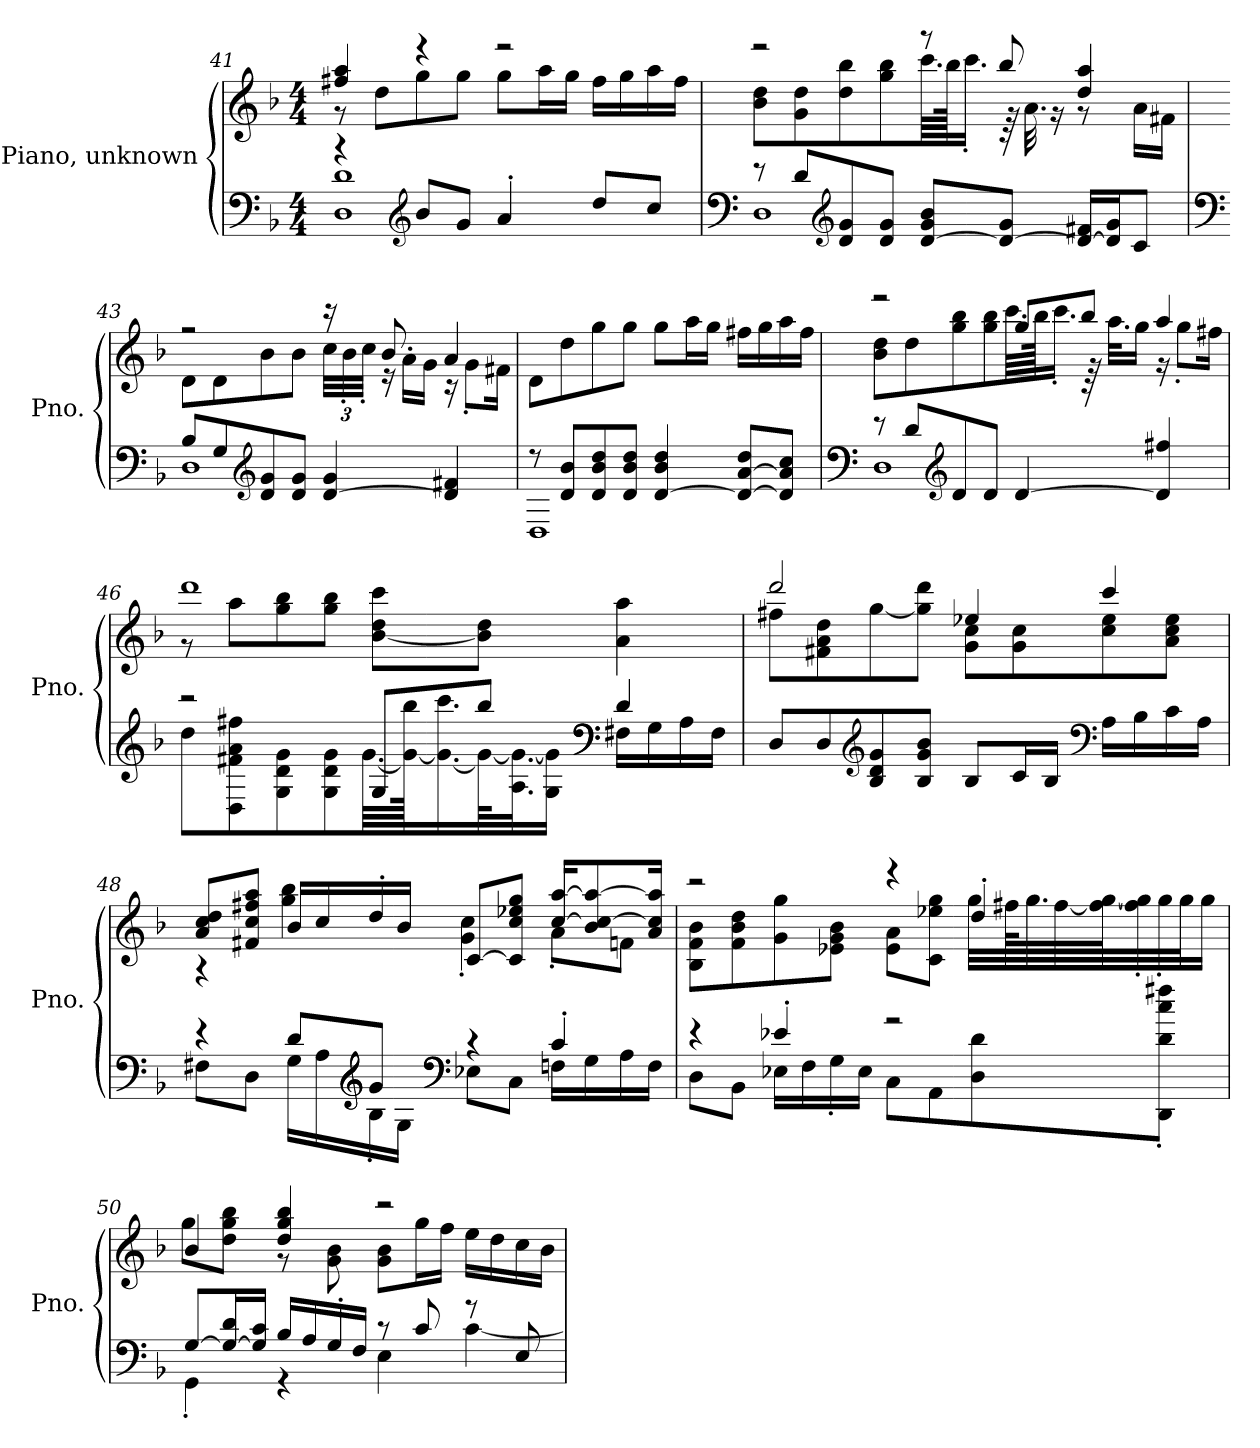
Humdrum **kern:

**kern	**kern
*part1	*part1
*staff2	*staff1
*I"Piano, unknown	*
*I'Pno.	*
*clefF4	*clefG2
*k[b-]	*k[b-]
*M4/4	*M4/4
=41	=41
*^	*^
4r	1D 1d	4ff#X/ 4aa/	8r
.	.	.	8dd\L
*clefG2	*	*	*
8b-/L	.	4r	8gg\
8g/J	.	.	8gg\J
4a'/	.	2r	8gg\L
.	.	.	16aa\L
.	.	.	16gg\JJ
8dd/L	.	.	16ff#\LL
.	.	.	16gg\
8cc/J	.	.	16aa\
.	.	.	16ff#\JJ
!!LO:LB:g=z	!!
=42	=42	=42	=42
*clefF4	*	*	*
8r	1D	2r	8b-\ 8dd\L
8d/L	.	.	8g\ 8dd\
*clefG2	*	*	*
8d/ 8g/	.	.	8dd\ 8bb-\
8d/ 8g/J	.	.	8gg\ 8bb-\
[8d/ 8g/ 8b-/L	.	8r	64.ccc\LLL
.	.	.	128bb-\JJK
.	.	.	16.ccc'\JJ
8d/_ 8g/J	.	8bb-/	64r
.	.	.	32.a\
.	.	.	16r
16d/_ 16f#X/LL	.	4dd/ 4aa/	8r
16d/] 16g/J	.	.	.
8c/J	.	.	16a\LL
.	.	.	16f#X\JJ
=43	=43	=43	=43
*clefF4	*	*	*
8B-/L	1D	2r	8d\L
8G/	.	.	8d\
*clefG2	*	*	*
8d/ 8g/	.	.	8b-\
8d/ 8g/J	.	.	8b-\J
*	*	*	*Xbrackettup
[4d/ 4g/	.	16r	48cc\LLL
.	.	.	48b-'\
.	.	.	48cc'\JJJ
.	.	8.b-/	16r
.	.	.	16a\LL
.	.	.	16g\JJ
4d/] 4f#X/	.	4a/	16r
.	.	.	8g'\L
.	.	.	16f#X\Jk
*	*	*v	*v
!!LO:LB:g=z
=44	=44	=44
8r	1D	8d\L
8d/ 8b-/L	.	8dd\
8d/ 8b-/ 8dd/	.	8gg\
8d/ 8b-/ 8dd/J	.	8gg\J
[4d/ 4b-/ 4dd/	.	8gg\L
.	.	16aa\L
.	.	16gg\JJ
8d/_ [8a/ 8dd/L	.	16ff#X\LL
.	.	16gg\
8d/] 8a/] 8cc/J	.	16aa\
.	.	16ff#\JJ
=45	=45	=45
*clefF4	*	*
*	*	*^
8r	1D	2r	8b-\ 8dd\L
8d/L	.	.	8dd\
*clefG2	*	*	*
8d/	.	.	8gg\ 8bb-\
8d/J	.	.	8gg\ 8bb-\
[4d/	.	8gg/L	64.ccc\LLL
.	.	.	128bb-\JJK
.	.	.	16.ccc'\JJ
.	.	8bb-/J	64r
.	.	.	32.aa\KLL
.	.	.	16gg\JJ
4d/] 4ff#X/	.	4aa/	16r
.	.	.	8gg'\L
.	.	.	16ff#X\Jk
!!LO:LB:g=z	!!
=46	=46	=46	=46
2r	8dd\L	1ddd	8r
.	8D\ 8f#X\ 8a\ 8ff#X\	.	8aa\L
.	8G\ 8d\ 8g\	.	8gg\ 8bb-\
.	8G\ 8d\ 8g\	.	8gg\ 8bb-\J
8G/L	[64.g\LLL	.	[8b-\ 8dd\ 8ccc\L
.	128g\_ 128bb-\JJK	.	.
.	16.g\_ 16.ccc\	.	.
8bb-/J	64g\KL_	.	8b-\] 8dd\J
.	32.A\ 32.g\_J	.	.
.	16G\ 16g\]JJ	.	.
*clefF4	*	*	*
4d/	16F#X\LL	.	4a\ 4aa\
.	16G\	.	.
.	16A\	.	.
.	16F#\JJ	.	.
*v	*v	*	*
=47	=47	=47
8D/L	2ddd/	8ff#X\L
8D/	.	8f#X\ 8a\ 8dd\
*clefG2	*	*
8B-/ 8d/ 8g/	.	[8gg\
8B-/ 8g/ 8b-/J	.	8gg\] 8ddd\J
8B-/L	4ee-X/	8g\ 8cc\L
16c/L	.	8g\ 8cc\
16B-/JJ	.	.
*clefF4	*	*
16A\LL	4ccc/	8cc\ 8ee-\
16B-\	.	.
16c\	.	8a\ 8cc\ 8ee-\J
16A\JJ	.	.
!!LO:LB:g=z	!!
=48	=48	=48
*^	*	*
4r	8F#X\L	8a/ 8cc/ 8dd/L	4r
.	8D\J	8f#X/ 8cc/ 8ff#X/ 8aa/J	.
8d/L	16G\LL	16b-/LL	4gg\ 4bb-\
.	16A\	16cc/	.
*clefG2	*	*	*
8g/J	16B-'\	16dd'/	.
.	16G\JJ	16b-/JJ	.
*clefF4	*	*	*
4r	8E-X\L	[8c/L	4g\' 4cc\'
.	8C\J	8c/] 8cc/ 8ee-X/ 8gg/J	.
4c'/	16Fn\LL	[16cc/ [16aa/KL	8a'\L
.	16G\	8b-/ 8cc/_ 8aa/_	.
.	16A\	.	8fn\J
.	16F\JJ	16a/ 16cc/] 16aa/]Jk	.
=49	=49	=49	=49
4r	8D\L	2r	8B-\ 8f\ 8b-\L
.	8BB-\J	.	8f\ 8b-\ 8dd\
4e-X'/	16E-X\LL	.	8g\ 8gg\
.	16F\	.	.
.	16G'\	.	8e-X\ 8g\ 8b-\J
.	16E-\JJ	.	.
2r	8C\L	4r	8e-\ 8a\L
.	8AA\	.	8c\ 8ee-X\ 8gg\J
.	8D\ 8d\	4dd'/	32gg\LLL
.	.	.	128ff#X\KL
.	.	.	64.gg\
.	.	.	[64ff#\
.	.	.	64ff#\] [64gg\J
.	.	.	32ff#\' 32gg\]'
.	8DD\' 8d\' 8cc\' 8ff#X\'J	.	32gg'\
.	.	.	32gg\J
.	.	.	16gg\JJ
!!LO:PB:g=z	!!
=50	=50	=50	=50
[8G/L	4GG'\	4b-/	8gg\L
16G/_ 16d/L	.	.	8dd\ 8gg\ 8bb-\J
16G/] 16c/JJ	.	.	.
16B-/LL	4r	4dd/ 4gg/ 4bb-/	8r
16A/	.	.	.
16G'/	.	.	8g\ 8b-\
16F/JJ	.	.	.
8r	4E\	2r	8g\ 8b-\L
8c/	.	.	16gg\L
.	.	.	16ff\JJ
8r	[4c\	.	16ee\LL
.	.	.	16dd\
8E/	.	.	16cc\
.	.	.	16b-\JJ
*v	*v	*	*
*	*v	*v
=	=
*-	*-
